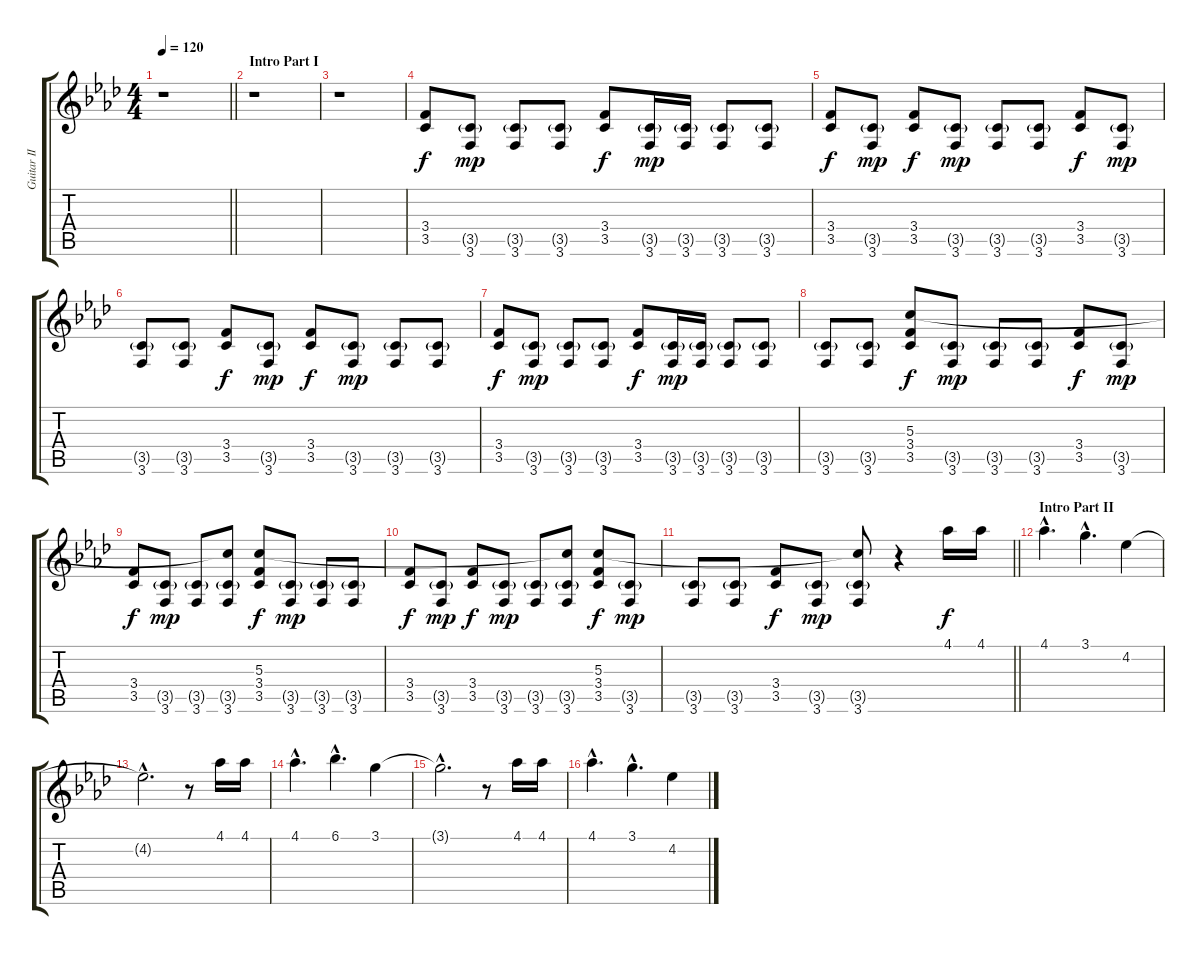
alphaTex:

\track ("Guitar II" "Guitar II") {instrument distortionguitar}
\staff {score tabs}
\tuning (E4 B3 G3 D3 A2 D2) {hide}
\ts (4 4)
\tempo 120
\clef g2
\barLineRight lightlight
\ks fminor
r.1{dy f instrument distortionguitar} |
\section ("" "Intro Part I")
r.1 |
r.1 |
(3.4 3.5).8 (3.5{g} 3.6).8{dy mp} (3.5{g} 3.6).8 (3.5{g} 3.6).8 (3.4 3.5).8{dy f} (3.5{g} 3.6).16{dy mp} (3.5{g} 3.6).16 (3.5{g} 3.6).8 (3.5{g} 3.6).8 |
(3.4 3.5).8{dy f} (3.5{g} 3.6).8{dy mp} (3.4 3.5).8{dy f} (3.5{g} 3.6).8{dy mp} (3.5{g} 3.6).8 (3.5{g} 3.6).8 (3.4 3.5).8{dy f} (3.5{g} 3.6).8{dy mp} |
(3.5{g} 3.6).8 (3.5{g} 3.6).8 (3.4 3.5).8{dy f} (3.5{g} 3.6).8{dy mp} (3.4 3.5).8{dy f} (3.5{g} 3.6).8{dy mp} (3.5{g} 3.6).8 (3.5{g} 3.6).8 |
(3.4 3.5).8{dy f} (3.5{g} 3.6).8{dy mp} (3.5{g} 3.6).8 (3.5{g} 3.6).8 (3.4 3.5).8{dy f} (3.5{g} 3.6).16{dy mp} (3.5{g} 3.6).16 (3.5{g} 3.6).8 (3.5{g} 3.6).8 |
(3.5{g} 3.6).8 (3.5{g} 3.6).8 (5.3 3.4 3.5).8{dy f} (3.5{g} 3.6).8{dy mp} (3.5{g} 3.6).8 (3.5{g} 3.6).8 (3.4 3.5).8{dy f} (3.5{g} 3.6).8{dy mp} |
(3.4 3.5).8{dy f} (3.5{g} 3.6).8{dy mp} (3.5{g} 3.6).8 (5.3{t} 3.5{g} 3.6).8 (5.3 3.4 3.5).8{dy f} (3.5{g} 3.6).8{dy mp} (3.5{g} 3.6).8 (3.5{g} 3.6).8 |
(3.4 3.5).8{dy f} (3.5{g} 3.6).8{dy mp} (3.4 3.5).8{dy f} (3.5{g} 3.6).8{dy mp} (3.5{g} 3.6).8 (5.3{t} 3.5{g} 3.6).8 (5.3 3.4 3.5).8{dy f} (3.5{g} 3.6).8{dy mp} |
\barLineRight lightlight
(3.5{g} 3.6).8 (3.5{g} 3.6).8 (3.4 3.5).8{dy f} (3.5{g} 3.6).8{dy mp} (5.3{t} 3.5{g} 3.6).8 r.4 4.1.16{dy f volume 14 instrument electricguitarjazz} 4.1.16 |
\section ("" "Intro Part II")
4.1{hac}.4{d} 3.1{hac}.4{d} 4.2.4 |
4.2{hac t}.2{d} r.8 4.1.16 4.1.16 |
4.1{hac}.4{d} 6.1{hac}.4{d} 3.1.4 |
3.1{hac t}.2{d} r.8 4.1.16 4.1.16 |
4.1{hac}.4{d} 3.1{hac}.4{d} 4.2.4
